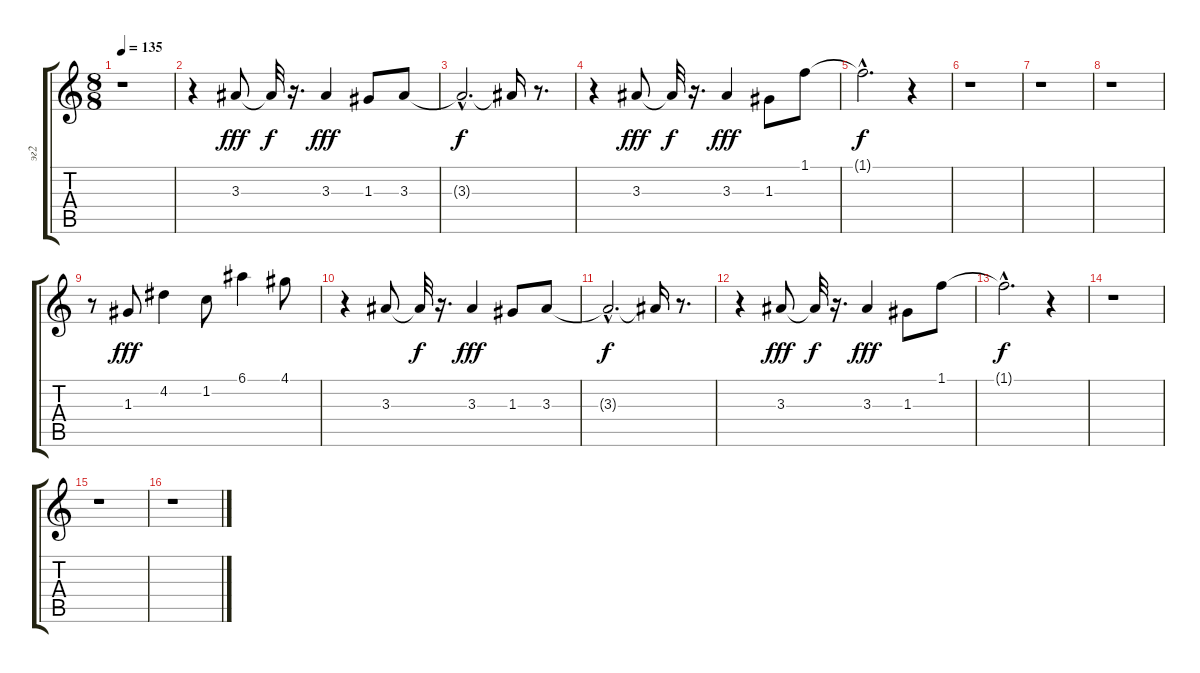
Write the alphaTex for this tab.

\track ("эг2" "эг2") {instrument overdrivenguitar}
\staff {score tabs}
\tuning (E4 B3 G3 D3 A2 E2) {hide}
\ts (8 8)
\tempo 135
\clef g2
\ks c
r.1{dy fff instrument overdrivenguitar} |
r.4 3.3.8 3.3{t}.32{dy f} r.16{d} 3.3.4{dy fff} 1.3.8 3.3.8 |
3.3{hac t}.2{d dy f} 3.3{t}.16 r.8{d} |
r.4 3.3.8{dy fff} 3.3{t}.32{dy f} r.16{d} 3.3.4{dy fff} 1.3.8 1.1.8 |
1.1{hac t}.2{d dy f} r.4 |
r.1 |
r.1 |
r.1 |
r.8 1.3.8{dy fff} 4.2.4 1.2.8 6.1.4 4.1.8 |
r.4 3.3.8 3.3{t}.32{dy f} r.16{d} 3.3.4{dy fff} 1.3.8 3.3.8 |
3.3{hac t}.2{d dy f} 3.3{t}.16 r.8{d} |
r.4 3.3.8{dy fff} 3.3{t}.32{dy f} r.16{d} 3.3.4{dy fff} 1.3.8 1.1.8 |
1.1{hac t}.2{d dy f} r.4 |
r.1 |
r.1 |
r.1
